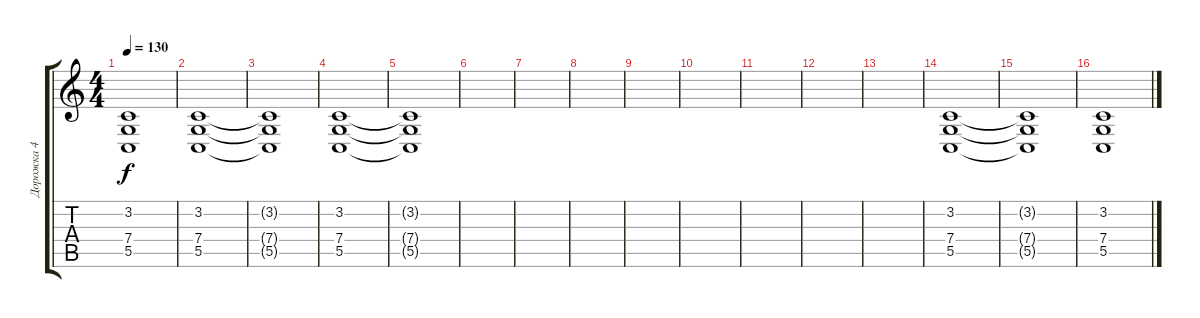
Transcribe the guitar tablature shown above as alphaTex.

\track ("Дорожка 4" "Дорожка 4") {instrument stringensemble1}
\staff {score tabs}
\tuning (D4 A3 F3 C3 G2 C2) {hide}
\ts (4 4)
\tempo 130
\clef g2
\ks c
(3.2{t} 7.4{t} 5.5{t}).1{dy f} |
(3.2 7.4 5.5).1 |
(3.2{t} 7.4{t} 5.5{t}).1 |
(3.2 7.4 5.5).1 |
(3.2{t} 7.4{t} 5.5{t}).1 |
|
|
|
|
|
|
|
|
(3.2 7.4 5.5).1 |
(3.2{t} 7.4{t} 5.5{t}).1 |
(3.2 7.4 5.5).1
